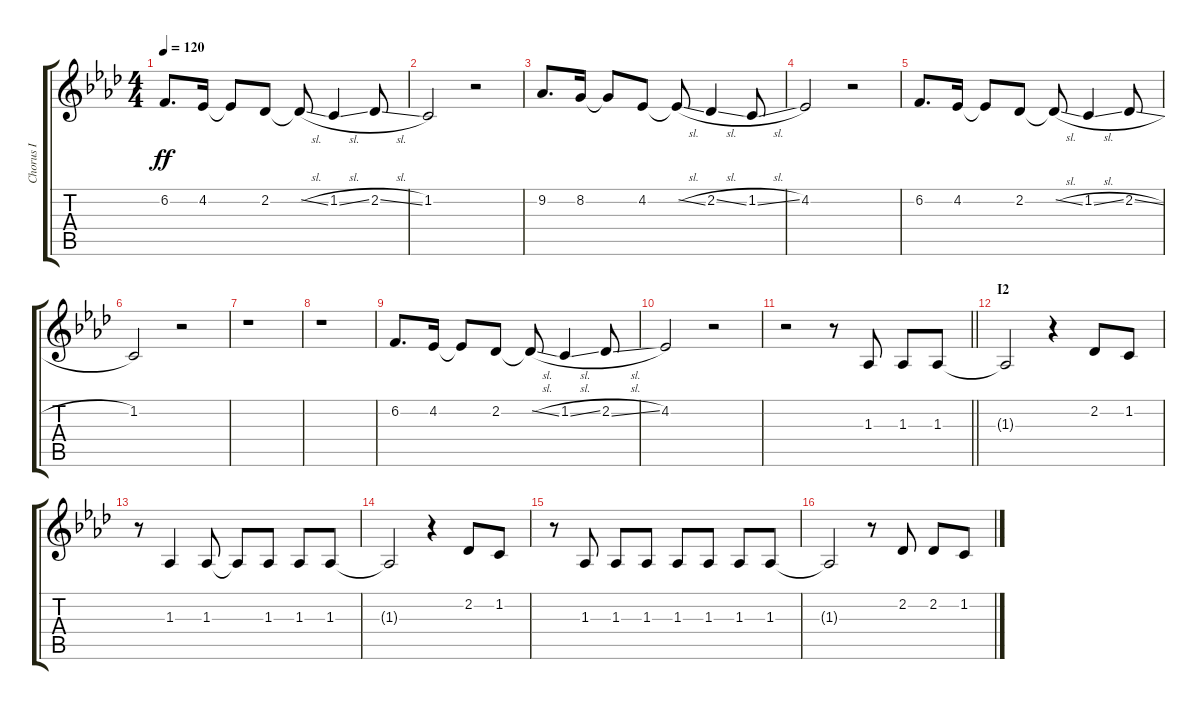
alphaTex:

\track ("Chorus I" "Chorus I") {instrument voiceoohs}
\staff {score tabs}
\tuning (E4 B3 G3 D3 A2 E2) {hide}
\ts (4 4)
\tempo 120
\clef g2
\ks ab
6.2.8{d dy ff} 4.2.16 4.2{t}.8 2.2.8 2.2{sl t}.8 1.2{sl}.4 2.2{sl}.8 |
1.2.2 r.2 |
9.2.8{d} 8.2.16 8.2{t}.8 4.2.8 4.2{sl t}.8 2.2{sl}.4 1.2{sl}.8 |
4.2.2 r.2 |
6.2.8{d} 4.2.16 4.2{t}.8 2.2.8 2.2{sl t}.8 1.2{sl}.4 2.2{sl}.8 |
1.2.2 r.2 |
r.1 |
r.1 |
6.2.8{d} 4.2.16 4.2{t}.8 2.2.8 2.2{sl t}.8 1.2{sl}.4 2.2{sl}.8 |
4.2.2 r.2 |
\barLineRight lightlight
r.2 r.8 1.3.8 1.3.8 1.3.8 |
\section ("" "I2")
1.3{t}.2 r.4 2.2.8 1.2.8 |
r.8 1.3.4 1.3.8 1.3{t}.8 1.3.8 1.3.8 1.3.8 |
1.3{t}.2 r.4 2.2.8 1.2.8 |
r.8 1.3.8 1.3.8 1.3.8 1.3.8 1.3.8 1.3.8 1.3.8 |
1.3{t}.2 r.8 2.2.8 2.2.8 1.2.8
